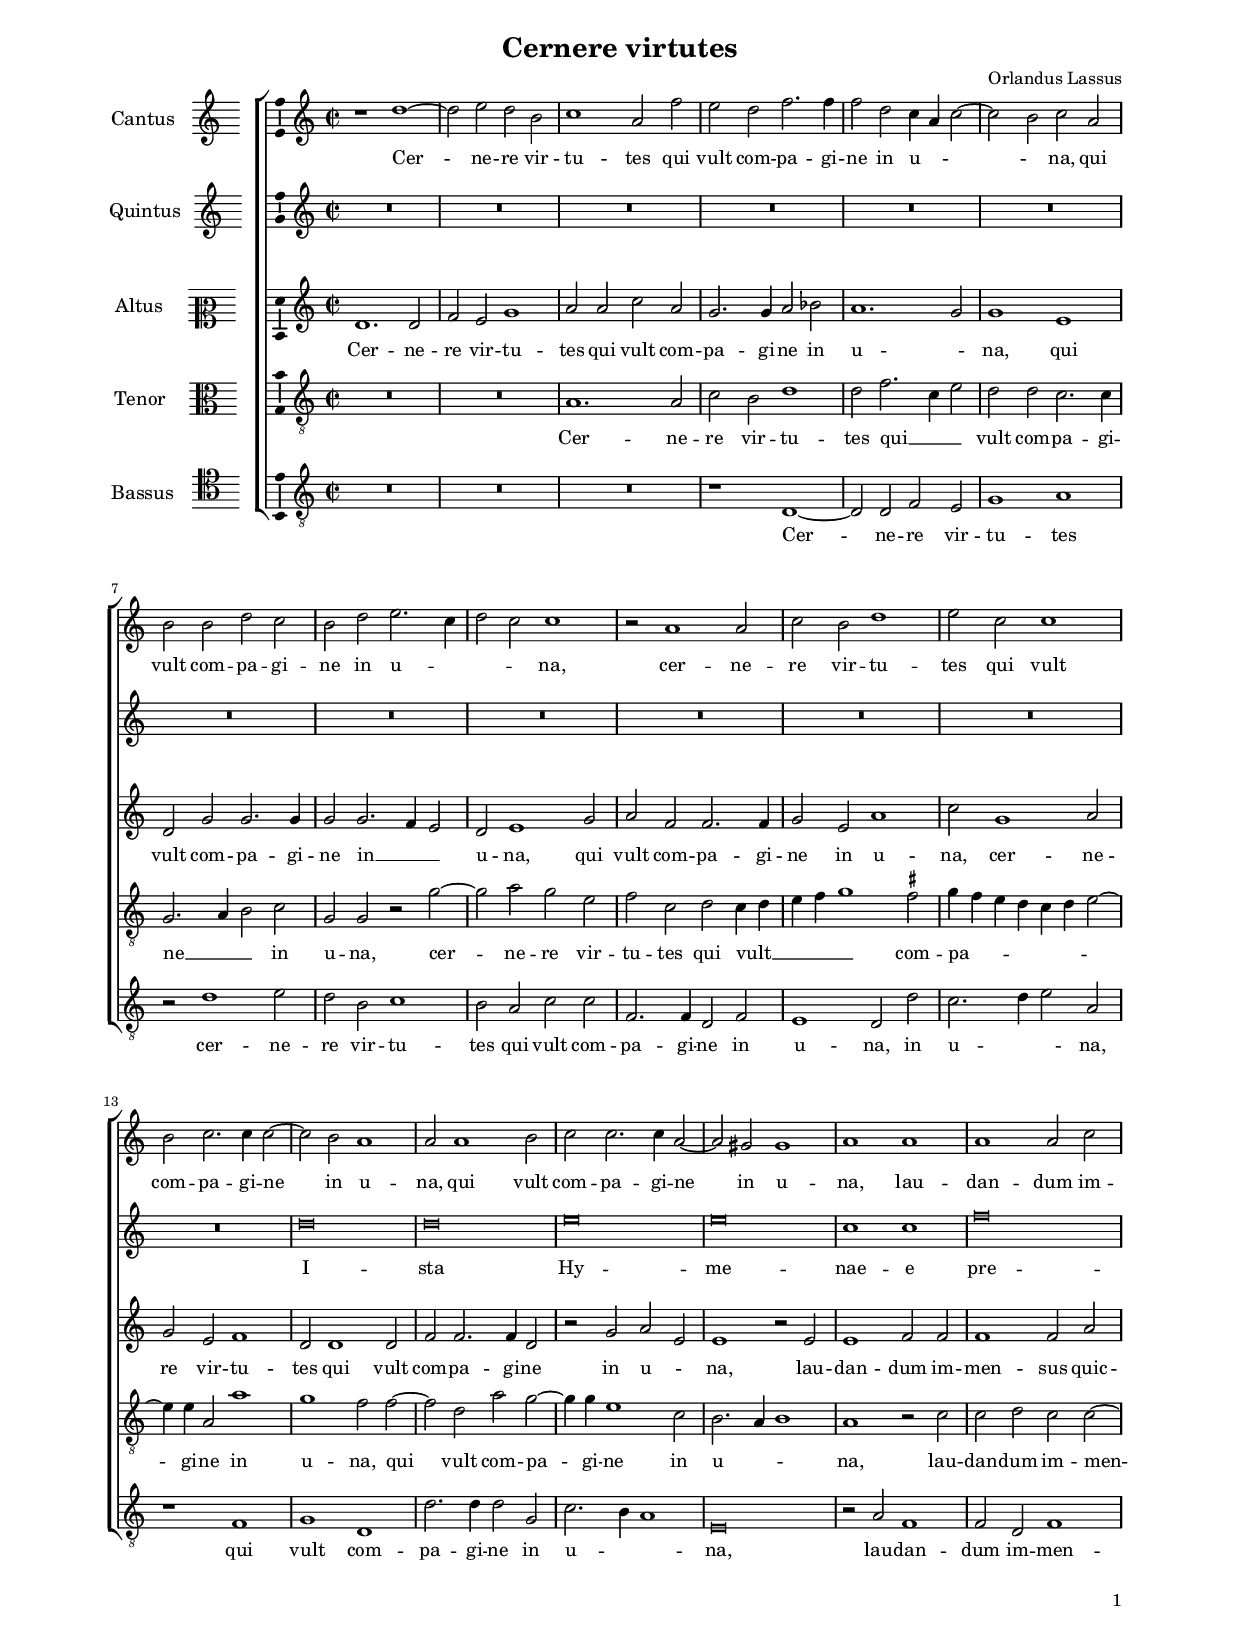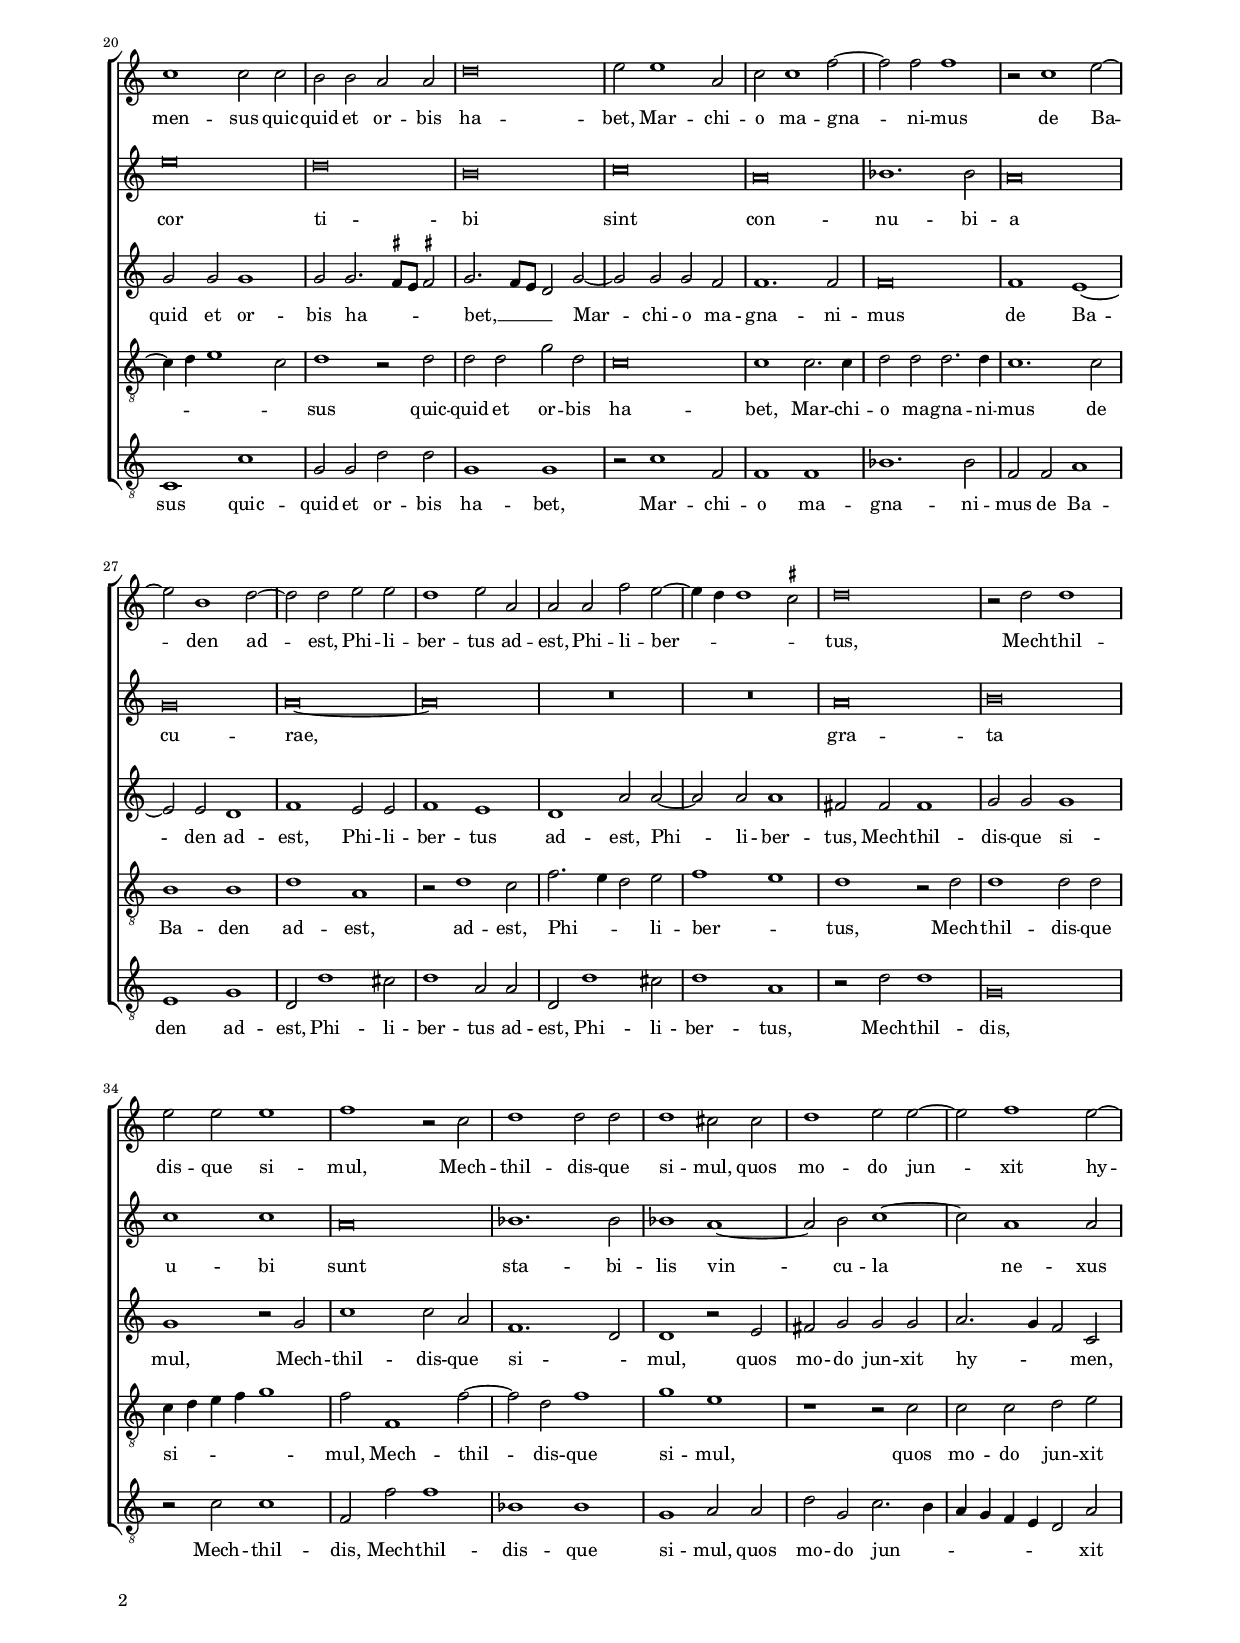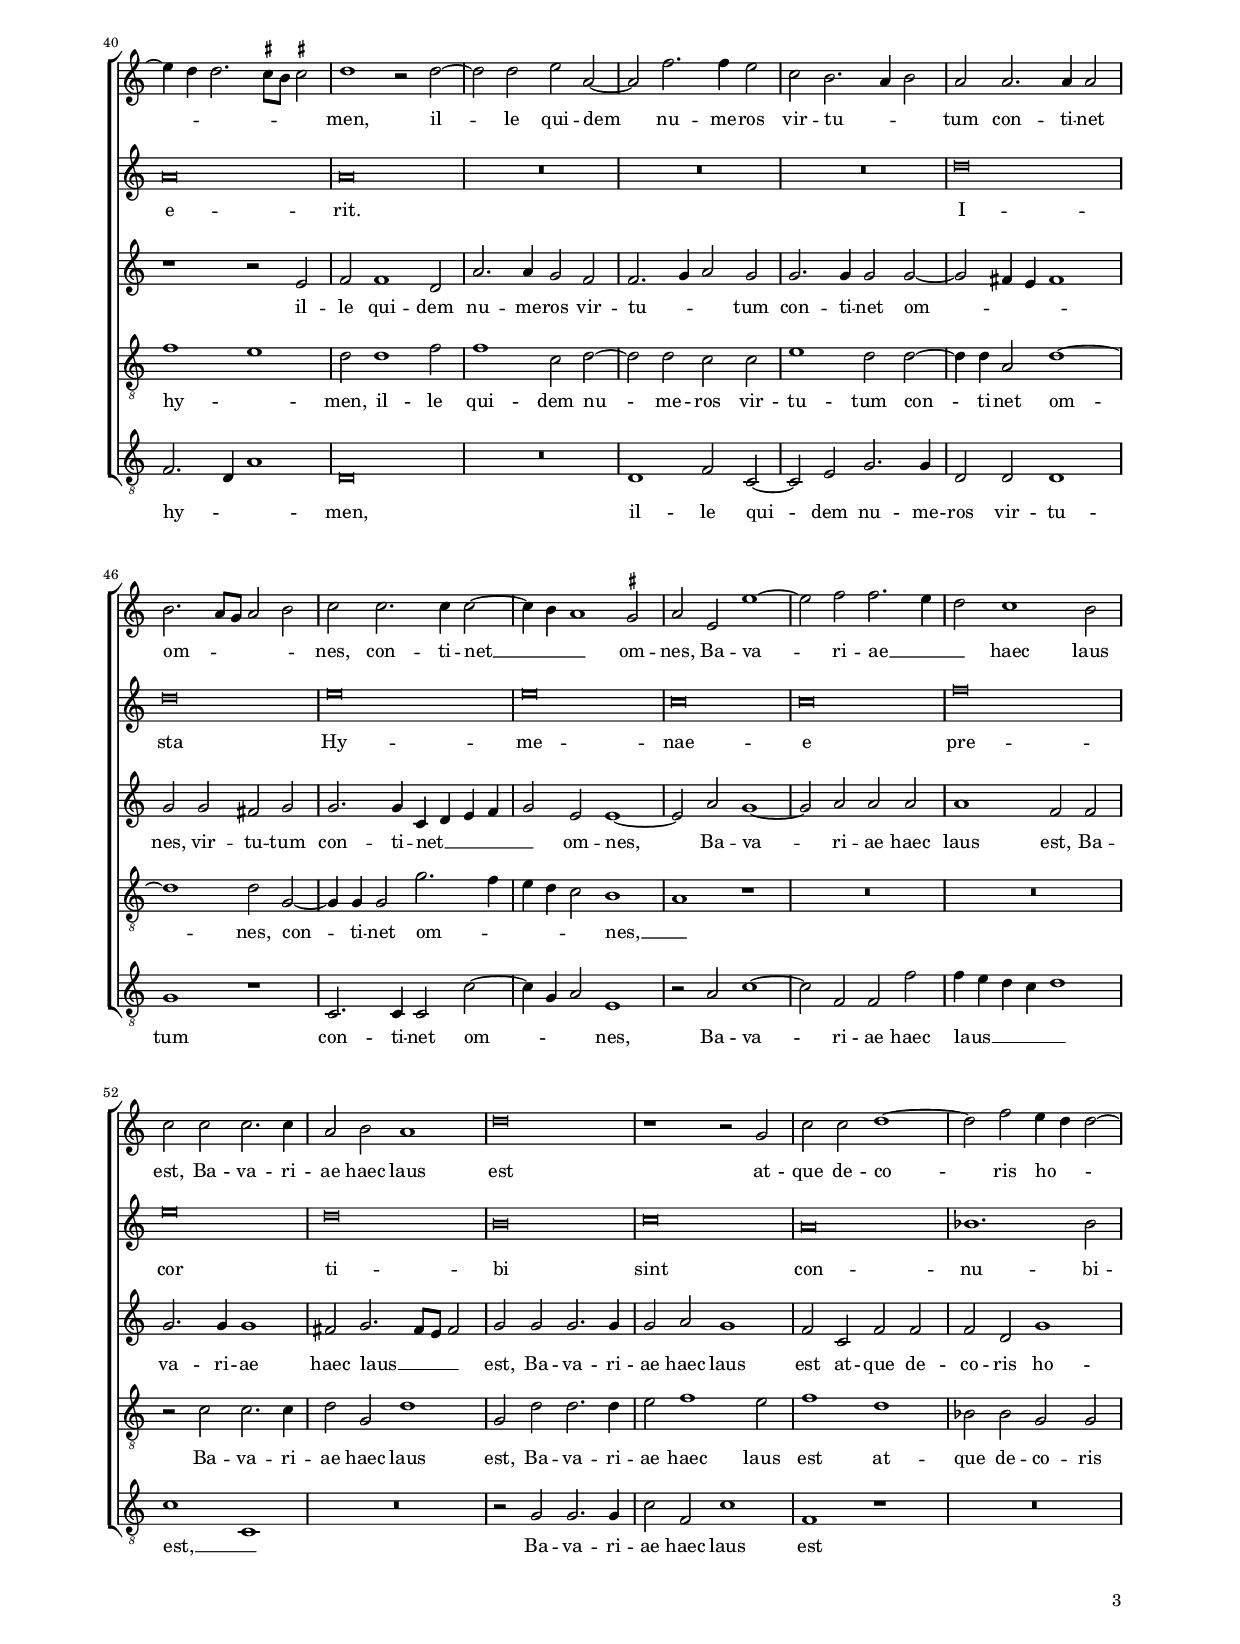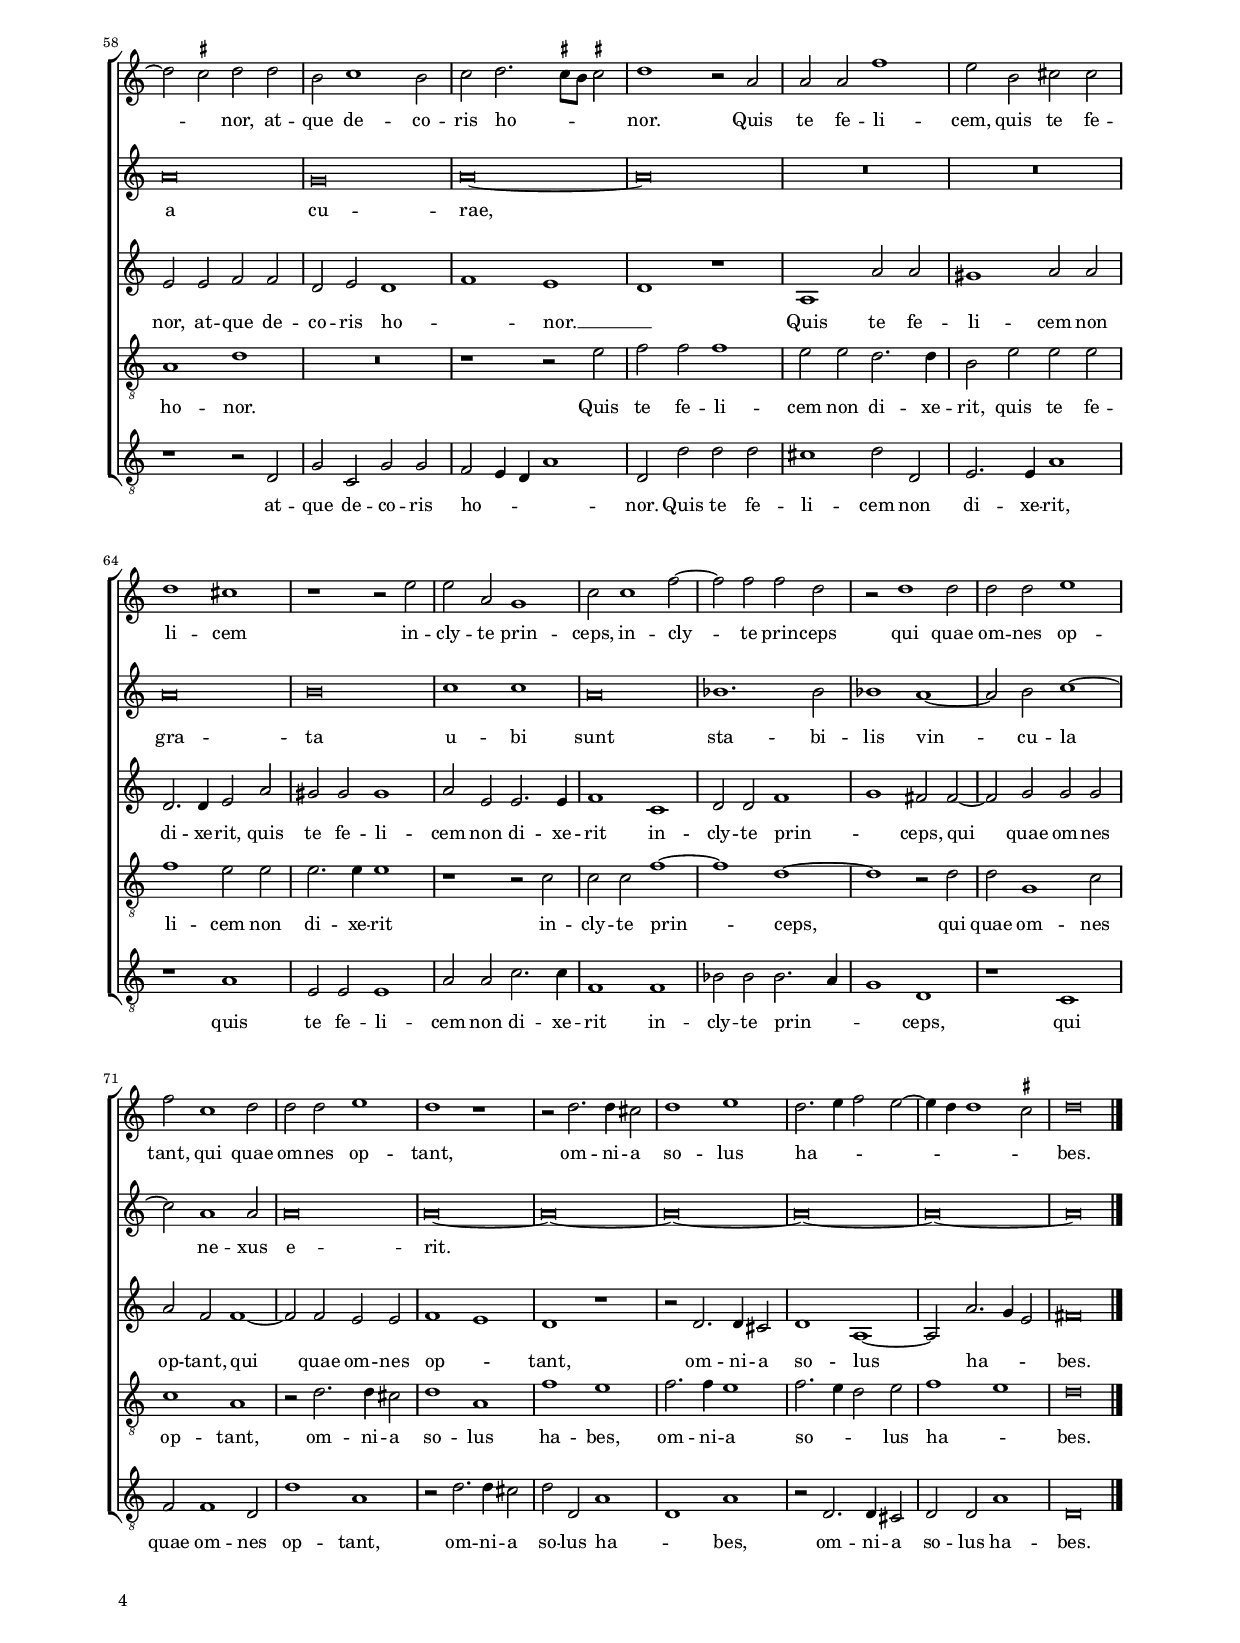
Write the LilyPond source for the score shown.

\header
{
  title="Cernere virtutes"
  composer="Orlandus Lassus"
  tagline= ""
}

\version "2.22.0"
\include "deutsch.ly"
#(set-global-staff-size 15)
% #(set-default-paper-size "letter")
#(ly:set-option 'point-and-click #f)


\paper
	{
	top-margin = 1.8 \cm
	bottom-margin = 1.2 \cm
	left-margin = 2 \cm
	right-margin = 2 \cm
	ragged-bottom = ##f
	ragged-last-bottom = ##t
	print-page-number = ##f
	system-system-spacing = #'((basic-distance . 17) (minimum-distance . 14) (padding . 7) (strechability . 150))
    oddFooterMarkup=\markup   \fill-line { "" \fromproperty #'page:page-number-string }
    evenFooterMarkup=\markup  \fill-line { \fromproperty #'page:page-number-string "" }
    last-bottom-spacing = #'((basic-distance . 12) (minimum-distance . 7) (padding . 4))
	systems-per-page = 3
    page-count = 4
%	min-systems-per-page = 3
%	print-all-headers = ##t
%	print-first-page-number = ##t
%	first-page-number = 1
	}

	
global = {
	\key c \major
	\time 2/2 \set Score.measureLength = #(ly:make-moment 2/1)
    \set Score.tempoHideNote = ##t
    \tempo 2 = 90
    \skip 1*2*78 \bar "|."
	}

	ficta = { \once \set suggestAccidentals = ##t }

	forget = #(define-music-function (music) (ly:music?) #{
		\accidentalStyle forget
		$music
		\accidentalStyle default
		#})




incipitcantus = \markup { \score {
	{
	\set Staff.instrumentName = \markup { \fontsize #1 "Cantus" }
	\key c \major
	\clef violin
	s4 \bar ""
	}
	\layout  {
	raggedright = ##t
	indent = 1.6 \cm
	line-width = 2.4\cm
	\context { \Staff \remove Time_signature_engraver }
	\override Staff.Clef.Y-extent = #'(0 . 0)
	}} \hspace #1 }

          
incipitquintus = \markup { \score {
	{
	\set Staff.instrumentName = \markup { \fontsize #1 "Quintus" }
	\key c \major
	\clef violin
	s4 \bar ""
	}
	\layout  {
	raggedright = ##t
	indent = 1.6 \cm
	line-width = 2.4\cm
	\context { \Staff \remove Time_signature_engraver }
	\override Staff.Clef.Y-extent = #'(0 . 0)
	}} \hspace #1 }
     
      
incipitaltus = \markup { \score {
	{
	\set Staff.instrumentName = \markup { \fontsize #1 "Altus" }
	\key c \major
	\clef mezzosoprano
	s4 \bar ""
	}
	\layout  {
	raggedright = ##t
	indent = 1.6 \cm
	line-width = 2.4\cm
	\context { \Staff \remove Time_signature_engraver }
	\override Staff.Clef.Y-extent = #'(0 . 0)
	}} \hspace #1 }


incipittenor = \markup { \score {
	{
	\set Staff.instrumentName = \markup { \fontsize #1 "Tenor" }
	\key c \major
	\clef alto
	s4 \bar ""
	}
	\layout  {
	raggedright = ##t
	indent = 1.6 \cm
	line-width = 2.4\cm
	\context { \Staff \remove Time_signature_engraver }
	\override Staff.Clef.Y-extent = #'(0 . 0)
	}} \hspace #1 }
       
      
incipitbassus = \markup { \score {
	{
	\set Staff.instrumentName = \markup { \fontsize #1 "Bassus" }
	\key c \major
	\clef tenor
	s4 \bar ""
	}
	\layout  {
	raggedright = ##t
	indent = 1.6 \cm
	line-width = 2.4\cm
	\context { \Staff \remove Time_signature_engraver }
	\override Staff.Clef.Y-extent = #'(0 . 0)
	}} \hspace #1 }


cantus =  \relative c''
	{
	r1 d~
	d2 e d h
	c1 a2 f'
	e2 d f2. f4
%5
	f2 d c4 a c2~ |
	c2 h c a
	h2 h d c
	h2 d e2. c4
	d2 c c1
%10
	r2 a1 a2 |
	c2 h d1
	e2 c c1
	h2 c2. c4 c2~
	c2 h a1
%15
	a2 a1 h2 |
	c2 c2. c4 a2~
	a2 gis gis1
	a1 a
	a1 a2 c
%20
	c1 c2 c |
	h2 h a a
	d\breve
	e2 e1 a,2
	c2 c1 f2~
%25
	f2 f f1 |
	r2 c1 e2~
	e2 h1 d2~
	d2 d e e
	d1 e2 a,
%30
	a2 a f' e~ |
	e4 d d1 \ficta cis2
	d\breve
	r2 d d1
	e2 e e1
%35
	f1 r2 c |
	d1 d2 d
	d1 cis2 cis
	d1 e2 e~
	e2 f1 e2~
%40
	e4 d d2. \ficta cis8 h \ficta cis!2 |
	d1 r2 d~
	d2 d e a,~
	a2 f'2. f4 e2
	c2 h2. a4 h2
%45
	a2 a2. a4 a2 |
	h2. a8 g a2 h
	c2 c2. c4 c2~
	c4 h a1 \ficta gis2
	a2 e e'1~
%50
	e2 f f2. e4 |
	d2 c1 h2
	c2 c c2. c4
	a2 h a1
	d\breve
%55
	r1 r2 g, |
	c2 c d1~
	d2 f e4 d d2~
	d2 \ficta cis d d
	h2 c1 h2
%60
	c2 d2. \ficta cis8 h \ficta cis!2 |
	d1 r2 a
	a2 a f'1
	e2 h cis cis
	d1 cis
%65
	r1 r2 e |
	e2 a, g1
	c2 c1 f2~
	f2 f f d
	r2 d1 d2
%70
	d2 d e1 |
	f2 c1 d2
	d2 d e1
	d1 r
	r2 d2. d4 cis2
%75
	d1 e |
	d2. e4 f2 e~
	e4 d d1 \ficta cis2
	d\breve |
	}


quintus  =  \relative c''
	{
	R\breve
	R\breve
	R\breve
	R\breve
%5
	R\breve |
	R\breve
	R\breve
	R\breve
	R\breve
%10
	R\breve |
	R\breve
	R\breve
	R\breve
	d\breve
%15
	d\breve |
	e\breve
	e\breve
	c1 c
	f\breve
%20
	e\breve |
	d\breve
	h\breve
	c\breve
	a\breve
%25
	b1. b2 |
	a\breve
	g\breve
	a\breve~
	a\breve
%30
	R\breve |
	R\breve
	a\breve
	h\breve
	c1 c
%35
	a\breve |
	b1. b2
	b1 a~
	a2 h c1~
	c2 a1 a2
%40
	a\breve |
	a\breve
	R\breve
	R\breve
	R\breve
%45
	d\breve |
	d\breve
	e\breve
	e\breve
	c\breve
%50
	c\breve |
	f\breve
	e\breve
	d\breve
	h\breve
%55
	c\breve |
	a\breve
	b1. b2
	a\breve
	g\breve
%60
	a\breve~ |
	a\breve
	R\breve
	R\breve
	a\breve
%65
	h\breve |
	c1 c
	a\breve
	b1. b2
	b1 a~
%70
	a2 h c1~ |
	c2 a1 a2
	a\breve
	a\breve~
        a\breve~
%75
        a\breve~
        a\breve~
        a\breve~
        a\breve |
	}

        
altus =  \relative c'
        {
	d1. d2
	f2 e g1
	a2 a c a
	g2. g4 a2 b
%5
	a1. g2 |
	g1 e
	d2 g g2. g4
	g2 g2. f4 e2
	d2 e1 g2
%10
	a2 f f2. f4 |
	g2 e a1
	c2 g1 a2
	g2 e f1
	d2 d1 d2
%15
	f2 f2. f4 d2 |
	r2 g a e
	e1 r2 e
	e1 f2 f
	f1 f2 a
%20
	g2 g g1 |
	g2 g2. \ficta fis8 e \ficta fis!2
	g2. f8 e d2 g~
	g2 g g f
	f1. f2
%25
	f\breve |
	f1 e~
	e2 e d1
	f1 e2 e
	f1 e
%30
	d1 a'2 a~ |
	a2 a a1
	fis2 fis fis1
	g2 g g1
	g1 r2 g
%35
	c1 c2 a |
	f1. d2
	d1 r2 e
	fis2 g g g
	a2. g4 f2 c
%40
	r1 r2 e |
	f2 f1 d2
	a'2. a4 g2 f
	f2. g4 a2 g
	g2. g4 g2 g~
%45
	g2 fis4 e fis1 |
	g2 g fis g
	g2. g4 c,4 d e f
	g2 e e1~
	e2 a g1~
%50
	g2 a a a |
	a1 f2 f
	g2. g4 g1
	fis2 g2. fis8 e fis2
	g2 g g2. g4
%55
	g2 a g1 |
	f2 c f f
	f2 d g1
	e2 e f f
	d2 e d1
%60
	f1 e |
	d1 r
	a1 a'2 a
	gis1 a2 a
	d,2. d4 e2 a
%65
	gis2 gis gis1 |
	a2 e e2. e4
	f1 c
	d2 d f1
	g1 fis2 fis~
%70
	fis2 g g g |
	a2 f f1~
	f2 f e e
	f1 e
	d1 r
%75
	r2 d2. d4 cis2 |
	d1 a~
	a2 a'2. g4 e2
	fis\breve |
	}


tenor =  \relative c'
	{
	R\breve
	R\breve
	a1. a2
	c2 h d1
%5
	d2 f2. c4 e2 |
	d2 d c2. c4
	g2. a4 h2 c
	g2 g r2 g'~
	g2 a g e
%10
	f2 c d c4 d |
	e4 f g1 \ficta fis2
	g4 f e d c d e2~
	e4 e a,2 a'1
	g1 f2 f~
%15
	f2 d a' g~ |
	g4 g e1 c2
	h2. a4 h1
	a1 r2 c
	c2 d c c~
%20
	c4 d e1 c2 |
	d1 r2 d
	d2 d g d
	c\breve
	c1 c2. c4
%25
	d2 d d2. d4 |
	c1. c2
	h1 h
	d1 a
	r2 d1 c2
%30
	f2. e4 d2 e |
	f1 e
	d1 r2 d
	d1 d2 d
	c4 d e f g1
%35
	f2 f,1 f'2~ |
	f2 d f1
	g1 e
	r1 r2 c
	c2 c d e
%40
	f1 e |
	d2 d1 f2
	f1 c2 d~
	d2 d c c
	e1 d2 d~
%45
	d4 d a2 d1~ |
	d1 d2 g,~
	g4 g g2 g'2. f4
	e4 d c2 h1
	a1 r
%50
	R\breve |
	R\breve
	r2 c c2. c4
	d2 g, d'1
	g,2 d' d2. d4
%55
	e2 f1 e2 |
	f1 d
	b2 b g g
	a1 d
	R\breve
%60
	r1 r2 e
	f2 f f1
	e2 e d2. d4
	h2 e e e
	f1 e2 e
%65
	e2. e4 e1 |
	r1 r2 c
	c2 c f1~
	f1 d~
	d1 r2 d
%70
	d2 g,1 c2 |
	c1 a
	r2 d2. d4 cis2
	d1 a
	f'1 e
%75
	f2. f4 e1 |
	f2. e4 d2 e
	f1 e
	d\breve |
	}


bassus  =  \relative c
	{
	R\breve
	R\breve
	R\breve
	r1 d~
%5
	d2 d f e |
	g1 a
	r2 d1 e2
	d2 h c1
	h2 a c c
%10
	f,2. f4 d2 f |
	e1 d2 d'
	c2. d4 e2 a,
	r1 f
	g1 d
%15
	d'2. d4 d2 g, |
	c2. h4 a1
	e\breve
	r2 a f1
	f2 d f1
%20
	c1 c' |
	g2 g d' d
	g,1 g
	r2 c1 f,2
	f1 f
%25
	b1. b2 |
	f2 f a1
	e1 g
	d2 d'1 cis2
	d1 a2 a
%30
	d,2 d'1 cis2 |
	d1 a
	r2 d d1
	g,\breve
	r2 c c1
%35
	f,2 f' f1 |
	b,1 b
	g1 a2 a
	d2 g, c2. h4
	a4 g f e d2 a'
%40
	f2. d4 a'1 |
	d,\breve
	R\breve
	d1 f2 c~
	c2 e g2. g4
%45
	d2 d d1 |
	g1 r
	c,2. c4 c2 c'~
	c4 g a2 e1
	r2 a c1~
%50
	c2 f, f f' |
	f4 e d c d1
	c1 c,
	R\breve
	r2 g' g2. g4
%55
	c2 f, c'1 |
	f,1 r
	R\breve
	r1 r2 d
	g2 c, g' g
%60
	f2 e4 d a'1 |
	d,2 d' d d
	cis1 d2 d,
	e2. e4 a1
	r1 a
%65
	e2 e e1 |
	a2 a c2. c4
	f,1 f
	b2 b b2. a4
	g1 d
%70
	r1 c |
	f2 f1 d2
	d'1 a
	r2 d2. d4 cis2
	d2 d, a'1
%75
	d,1 a' |
	r2 d,2. d4 cis2
	d2 d a'1
	d,\breve |
	}


lyricscantus = \lyricmode {
	Cer -- ne -- re vir -- tu -- tes 
        qui vult com -- pa -- gi -- ne in u -- _ _ _ na,
        qui vult com -- pa -- gi -- ne in u -- _ _ _ na,
        cer -- ne -- re vir -- tu -- tes
        qui vult com -- pa -- gi -- ne in u -- na,
        qui vult com -- pa -- gi -- ne in u -- na,
        lau -- dan -- dum im -- men -- sus quic -- quid et or -- bis ha -- bet,
        Mar -- chi -- o ma -- gna -- ni -- mus de Ba -- den ad -- est,
        Phi -- li -- ber -- tus ad -- est,
        Phi -- li -- ber -- _ _ _ tus,
        Mech -- thil -- dis -- que si -- mul,
        Mech -- thil -- dis -- que si -- mul,
        quos mo -- do jun -- xit hy -- _ _ _ _ _ men,
        il -- le qui -- dem nu -- me -- ros vir -- tu -- _ _ tum con -- ti -- net om -- _ _ _ _ nes,
        con -- ti -- net __ _ _ om -- nes,
        Ba -- va -- ri -- ae __ _ _ haec laus est,
        Ba -- va -- ri -- ae haec laus est
        at -- que de -- co -- ris ho -- _ _ _ nor,
        at -- que de -- co -- ris ho -- _ _ _ nor.
        Quis te fe -- li -- cem,
        quis te fe -- li -- cem
        in -- cly -- te prin -- ceps,
        in -- cly -- te prin -- ceps
        qui quae om -- nes op -- tant,
        qui quae om -- nes op -- tant,
        om -- ni -- a so -- lus ha -- _ _ _ _ _ _ bes.
	}


lyricsquintus = \lyricmode {
	I -- sta Hy -- me -- nae -- e pre -- cor ti -- bi sint con -- nu -- bi -- a cu -- rae,
        gra -- ta u -- bi sunt sta -- bi -- lis vin -- cu -- la ne -- xus e -- rit.
        I -- sta Hy -- me -- nae -- e pre -- cor ti -- bi sint con -- nu -- bi -- a cu -- rae,
        gra -- ta u -- bi sunt sta -- bi -- lis vin -- cu -- la ne -- xus e -- rit.
	}


lyricsaltus = \lyricmode {
	Cer -- ne -- re vir -- tu -- tes 
        qui vult com -- pa -- gi -- ne in u -- _ na,
        qui vult com -- pa -- gi -- ne in __ _ _ u -- na,
        qui vult com -- pa -- gi -- ne in u -- na,
        cer -- ne -- re vir -- tu -- tes
        qui vult com -- pa -- gi -- ne in u -- _ na,
        lau -- dan -- dum im -- men -- sus quic -- quid et or -- bis ha -- _ _ _ bet, __ _ _ _
        Mar -- chi -- o ma -- gna -- ni -- mus de Ba -- den ad -- est,
        Phi -- li -- ber -- tus ad -- est,
        Phi -- li -- ber -- tus,
        Mech -- thil -- dis -- que si -- mul,
        Mech -- thil -- dis -- que si -- _ mul,
        quos mo -- do jun -- xit hy -- _ _ men,
        il -- le qui -- dem nu -- me -- ros vir -- tu -- _ _ tum con -- ti -- net om -- _ _ _ nes,
        vir -- tu -- tum con -- ti -- net __ _ _ _ _ om -- nes,
        Ba -- va -- ri -- ae haec laus est,
        Ba -- va -- ri -- ae haec laus __ _ _ _ est,
        Ba -- va -- ri -- ae haec laus est
        at -- que de -- co -- ris ho -- nor,
        at -- que de -- co -- ris ho -- _ nor. __ _
        Quis te fe -- li -- cem non di -- xe -- rit,
        quis te fe -- li -- cem non di -- xe -- rit
        in -- cly -- te prin -- _ ceps,
        qui quae om -- nes op -- tant,
        qui quae om -- nes op -- _ tant,
        om -- ni -- a so -- lus ha -- _ _ bes.
	}


lyricstenor = \lyricmode {
	Cer -- ne -- re vir -- tu -- tes 
        qui __ _ _ vult com -- pa -- gi -- ne __ _ _ in u -- na,
        cer -- ne -- re vir -- tu -- tes
        qui vult __ _ _ _ _ com -- pa -- _ _ _ _ _ _ gi -- ne in u -- na,
        qui vult com -- pa -- gi -- ne in u -- _ _ na,
        lau -- dan -- dum im -- men -- _ _ _ sus quic -- quid et or -- bis ha -- bet,
        Mar -- chi -- o ma -- gna -- ni -- mus de Ba -- den ad -- est,
        ad -- est,
        Phi -- _ _ li -- ber -- _ tus,
        Mech -- thil -- dis -- que si -- _ _ _ _ mul,
        Mech -- thil -- dis -- que si -- mul,
        quos mo -- do jun -- xit hy -- _ men,
        il -- le qui -- dem nu -- me -- ros vir -- tu -- tum con -- ti -- net om -- nes,
        con -- ti -- net om -- _ _ _ _ nes, __ _
        Ba -- va -- ri -- ae haec laus est,
        Ba -- va -- ri -- ae haec laus est
        at -- que de -- co -- ris ho -- nor.
        Quis te fe -- li -- cem non di -- xe -- rit,
        quis te fe -- li -- cem non di -- xe -- rit
        in -- cly -- te prin -- ceps,
        qui quae om -- nes op -- tant,
        om -- ni -- a so -- lus ha -- bes,
        om -- ni -- a so -- _ _ lus ha -- _ bes.
	}


lyricsbassus = \lyricmode {
	Cer -- ne -- re vir -- tu -- tes 
        cer -- ne -- re vir -- tu -- tes
        qui vult com -- pa -- gi -- ne in u -- na,
        in u -- _ _ na,
        qui vult com -- pa -- gi -- ne in u -- _ _ na,
        lau -- dan -- dum im -- men -- sus quic -- quid et or -- bis ha -- bet,
        Mar -- chi -- o ma -- gna -- ni -- mus de Ba -- den ad -- est,
        Phi -- li -- ber -- tus ad -- est,
        Phi -- li -- ber -- tus,
        Mech -- thil -- dis,
        Mech -- thil -- dis,
        Mech -- thil -- dis -- que si -- mul,
        quos mo -- do jun -- _ _ _ _ _ _ xit hy -- _ _ men,
        il -- le qui -- dem nu -- me -- ros vir -- tu -- tum con -- ti -- net om -- _ _ nes,
        Ba -- va -- ri -- ae haec laus __ _ _ _ _ est, __ _
        Ba -- va -- ri -- ae haec laus est
        at -- que de -- co -- ris ho -- _ _ _ nor.
        Quis te fe -- li -- cem non di -- xe -- rit,
        quis te fe -- li -- cem non di -- xe -- rit
        in -- cly -- te prin -- _ _ ceps,
        qui quae om -- nes op -- tant,
        om -- ni -- a so -- lus ha -- _ bes,
        om -- ni -- a so -- lus ha -- bes.
	}


\score
{  
    \transpose c c {
	\new ChoirStaff \with { \override StaffGrouper.staff-staff-spacing.basic-distance = #12 }
	<<

	\new Staff << \global
	\new Voice="v1" {
		\set Staff.instrumentName=\incipitcantus
%		\set Staff.instrumentName= "S"
		\set Staff.midiInstrument = "reed organ"
		\clef violin
		\cantus }
	\new Lyrics \lyricsto "v1" {\lyricscantus }
	>>
        

	\new Staff << \global
	\new Voice="v5" {
		\set Staff.instrumentName=\incipitquintus
%		\set Staff.instrumentName= "Q"
		\set Staff.midiInstrument = "reed organ"
		\clef violin
		\quintus}
	\new Lyrics \lyricsto "v5" {\lyricsquintus }
	>>


	\new Staff << \global
	\new Voice="v2" {
		\set Staff.instrumentName=\incipitaltus
%		\set Staff.instrumentName= "A"
		\set Staff.midiInstrument = "reed organ"
        \clef violin % "G_8" 
		\altus}
	\new Lyrics \lyricsto "v2" {\lyricsaltus }
	>>


	\new Staff << \global
	\new Voice="v3" {
		\set Staff.instrumentName=\incipittenor
%		\set Staff.instrumentName= "T"
		\set Staff.midiInstrument = "reed organ"
		\clef "G_8"
		\tenor }
	\new Lyrics \lyricsto "v3" {\lyricstenor }
	>>


	\new Staff << \global
	\new Voice="v4" {
		\set Staff.instrumentName=\incipitbassus
%		\set Staff.instrumentName= "B"
		\set Staff.midiInstrument = "reed organ"
		\clef "G_8" 
		\bassus }
	\new Lyrics \lyricsto "v4" {\lyricsbassus}
	>>

	>>
	} % transpose

	\layout
	{
	indent = 2.5\cm
	\context { \Lyrics \override VerticalAxisGroup.nonstaff-relatedstaff-spacing.padding = #1.4 }
%	\context { \Lyrics \override LyricText.font-size = #1 }
	\context { \Staff \override TimeSignature.break-visibility = #end-of-line-invisible }
	\context { \Staff \consists "Ambitus_engraver" }
	\context { \Score \override BarNumber.padding = #2 }
	\context { \Voice \override NoteHead.style = #'baroque }
	}

\midi
	{
	}

}


% EOF
